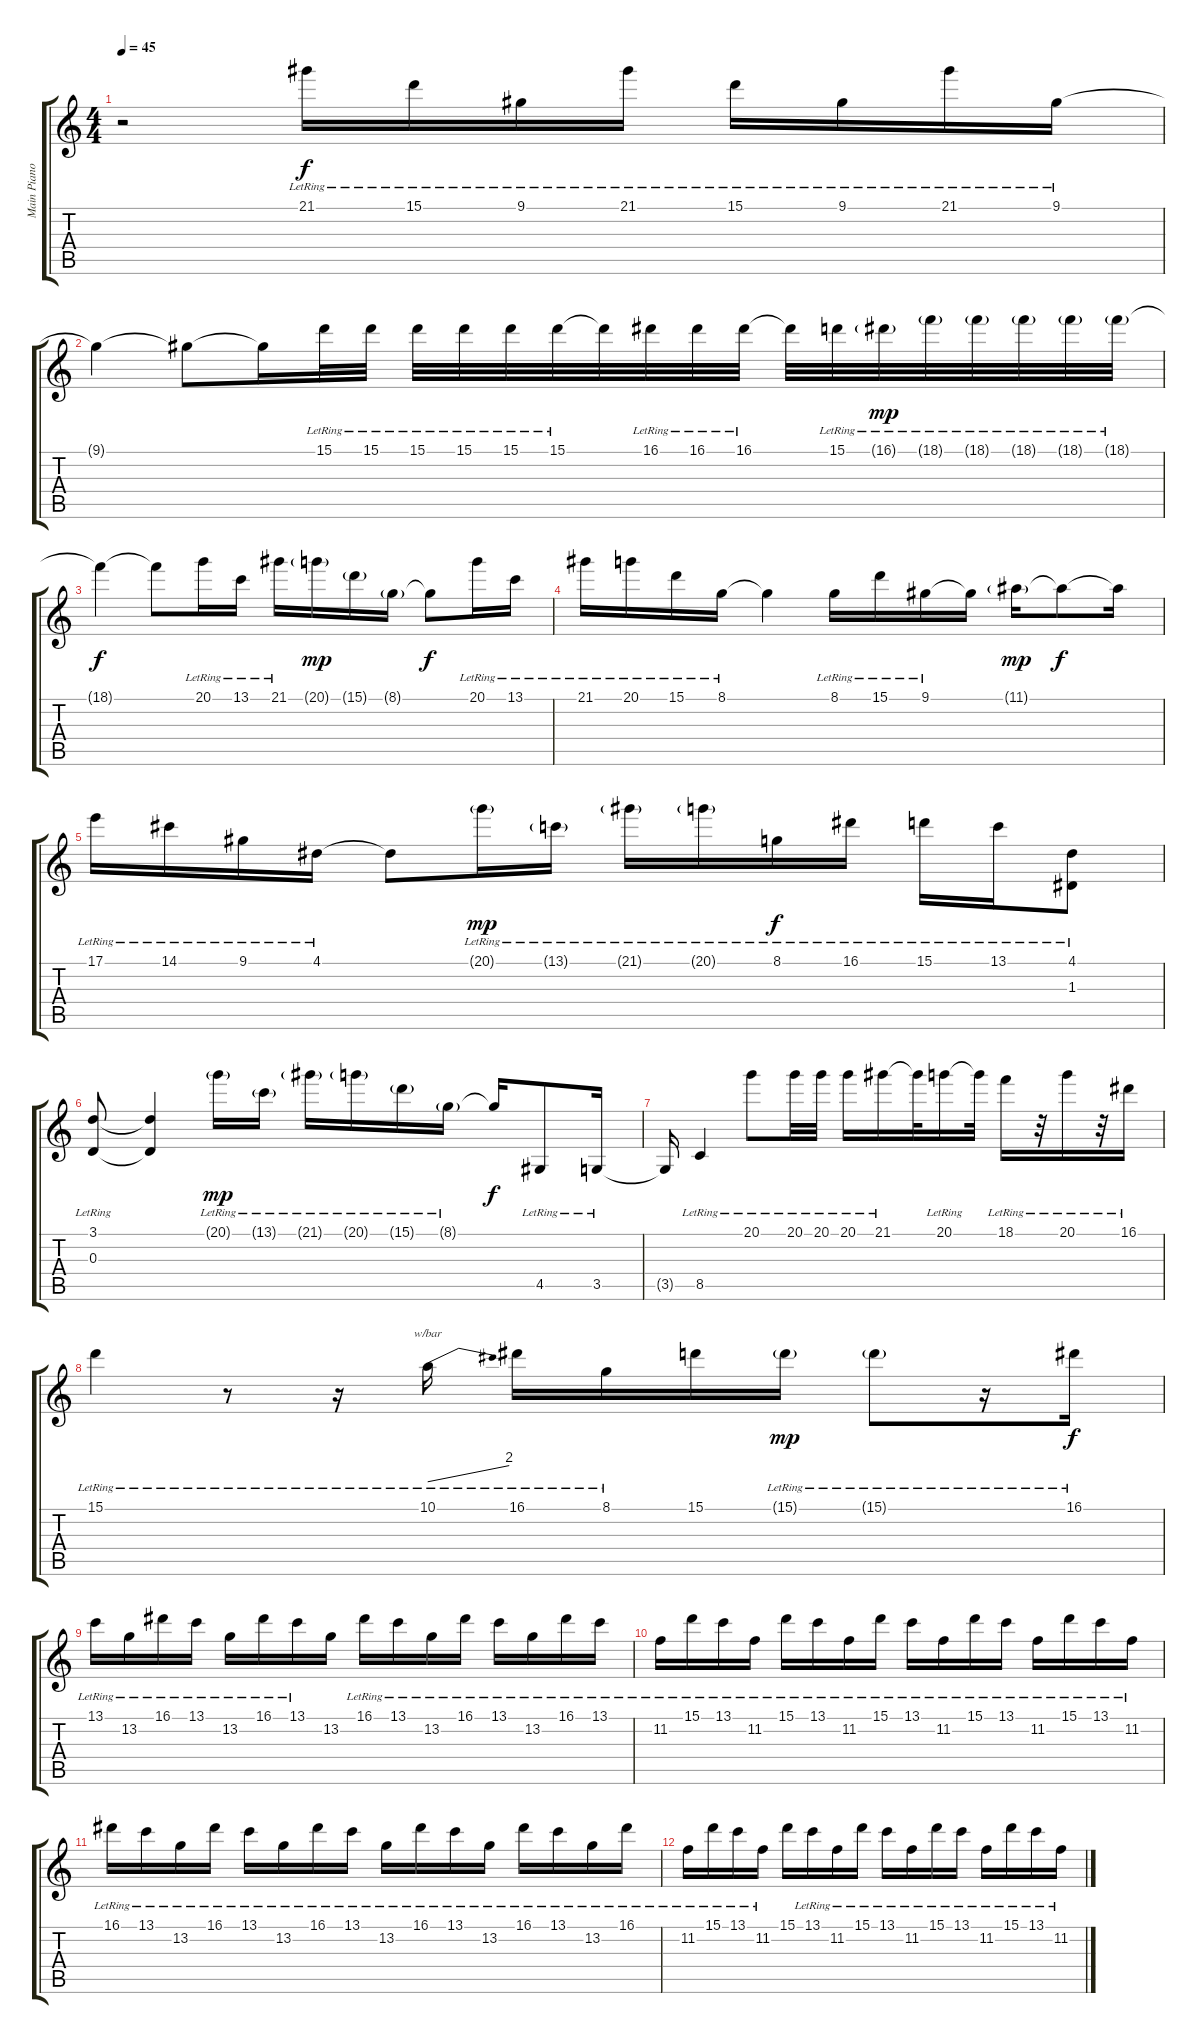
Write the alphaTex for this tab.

\track ("Main Piano" "Main Piano") {instrument acousticgrandpiano}
\staff {score tabs}
\tuning (B4 Gb4 D4 A3 E3 B2) {hide}
\ts (4 4)
\tempo 45
\clef g2
\ks c
r.2{dy f} 21.1{lr}.16 15.1{lr}.16 9.1{lr}.16 21.1{lr}.16 15.1{lr}.16 9.1{lr}.16 21.1{lr}.16 9.1{lr}.16 |
9.1{t}.4 9.1{t}.8 9.1{t}.16 15.1{lr}.32 15.1{lr}.32 15.1{lr}.32 15.1{lr}.32 15.1{lr}.32 15.1{lr}.32 15.1{t}.32 16.1{lr}.32 16.1{lr}.32 16.1{lr}.32 16.1{t}.32 15.1{lr}.32 16.1{g lr}.32{dy mp} 18.1{g lr}.32 18.1{g lr}.32 18.1{g lr}.32 18.1{g lr}.32 18.1{g lr}.32 |
18.1{t}.4{dy f} 18.1{t}.8 20.1{lr}.16 13.1{lr}.16 21.1{lr}.16 20.1{g}.16{dy mp} 15.1{g}.16 8.1{g}.16 8.1{t}.8{dy f} 20.1{lr}.16 13.1{lr}.16 |
21.1{lr}.16 20.1{lr}.16 15.1{lr}.16 8.1{lr}.16 8.1{t}.4 8.1{lr}.16 15.1{lr}.16 9.1{lr}.16 9.1{t}.16 11.1{g}.16{dy mp} 11.1{t}.8{dy f} 11.1{t}.16 |
17.1{lr}.16 14.1{lr}.16 9.1{lr}.16 4.1{lr}.16 4.1{t}.8 20.1{g lr}.16{dy mp} 13.1{g lr}.16 21.1{g lr}.16 20.1{g lr}.16 8.1{lr}.16{dy f} 16.1{lr}.16 15.1{lr}.16 13.1{lr}.16 (4.1{lr} 1.3{lr}).8 |
(3.1{lr} 0.3{lr}).8 (3.1{t} 0.3{t}).4 20.1{g lr}.16{dy mp} 13.1{g lr}.16 21.1{g lr}.16 20.1{g lr}.16 15.1{g lr}.16 8.1{g lr}.16 8.1{t}.16{dy f} 4.5{lr}.8 3.5{lr}.16 |
3.5{t}.16 8.5{lr}.4 20.1{lr}.8 20.1{lr}.32 20.1{lr}.32 20.1{lr}.16 21.1{lr}.16 21.1{t}.32 20.1{lr}.16 20.1{t}.32 18.1{lr}.16 r.32 20.1{lr}.16 r.32 16.1{lr}.16 |
15.1{lr}.4 r.8 r.16 10.1{lr}.16{tbe (dive default 0 0 60 8)} 16.1{lr}.16 8.1{lr}.16 15.1.16 15.1{g lr}.16{dy mp} 15.1{g lr}.8 r.16 16.1{lr}.16{dy f volume 13} |
13.1{lr}.16 13.2{lr}.16 16.1{lr}.16{volume 14} 13.1{lr}.16 13.2{lr}.16 16.1{lr}.16{volume 15} 13.1{lr}.16 13.2.16 16.1{lr}.16{volume 16} 13.1{lr}.16 13.2{lr}.16 16.1{lr}.16 13.1{lr}.16 13.2{lr}.16 16.1{lr}.16 13.1{lr}.16 |
11.2{lr}.16 15.1{lr}.16 13.1{lr}.16 11.2{lr}.16 15.1{lr}.16 13.1{lr}.16 11.2{lr}.16 15.1{lr}.16 13.1{lr}.16 11.2{lr}.16 15.1{lr}.16 13.1{lr}.16 11.2{lr}.16 15.1{lr}.16 13.1{lr}.16 11.2{lr}.16 |
16.1{lr}.16 13.1{lr}.16 13.2{lr}.16{volume 11} 16.1{lr}.16 13.1{lr}.16 13.2{lr}.16{volume 10} 16.1{lr}.16 13.1{lr}.16 13.2{lr}.16{volume 9} 16.1{lr}.16 13.1{lr}.16 13.2{lr}.16{volume 8} 16.1{lr}.16 13.1{lr}.16 13.2{lr}.16{volume 7} 16.1{lr}.16 |
11.2{lr}.16{volume 6} 15.1{lr}.16 13.1{lr}.16 11.2{lr}.16{volume 5} 15.1.16 13.1{lr}.16 11.2{lr}.16{volume 4} 15.1{lr}.16 13.1{lr}.16 11.2{lr}.16{volume 3} 15.1{lr}.16 13.1{lr}.16 11.2{lr}.16{volume 2} 15.1{lr}.16 13.1{lr}.16 11.2{lr}.16{volume 1}
